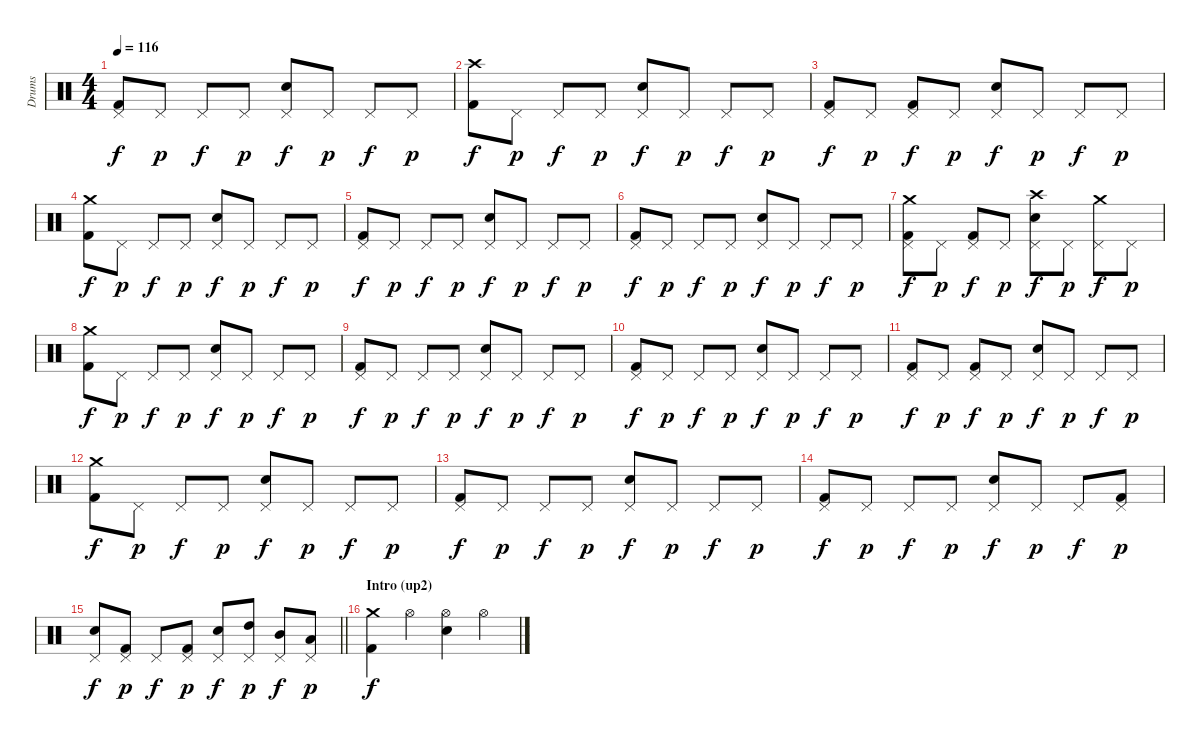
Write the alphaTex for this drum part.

\track ("Drums" "Drums") {instrument percussion}
\staff {score}
\articulation defaults
\ts (4 4)
\tempo 116
\clef neutral
\ks c
("Kick (hit) 2" "Pedal Hi-Hat (hit)").8{dy f} "Pedal Hi-Hat (hit)".8{dy p} "Pedal Hi-Hat (hit)".8{dy f} "Pedal Hi-Hat (hit)".8{dy p} ("Pedal Hi-Hat (hit)" "Snare (hit) 2").8{dy f} "Pedal Hi-Hat (hit)".8{dy p} "Pedal Hi-Hat (hit)".8{dy f} "Pedal Hi-Hat (hit)".8{dy p} |
("Kick (hit) 2" "Crash high (hit)").8{dy f} "Pedal Hi-Hat (hit)".8{dy p} "Pedal Hi-Hat (hit)".8{dy f} "Pedal Hi-Hat (hit)".8{dy p} ("Pedal Hi-Hat (hit)" "Snare (hit) 2").8{dy f} "Pedal Hi-Hat (hit)".8{dy p} "Pedal Hi-Hat (hit)".8{dy f} "Pedal Hi-Hat (hit)".8{dy p} |
("Kick (hit) 2" "Pedal Hi-Hat (hit)").8{dy f} "Pedal Hi-Hat (hit)".8{dy p} ("Kick (hit) 2" "Pedal Hi-Hat (hit)").8{dy f} "Pedal Hi-Hat (hit)".8{dy p} ("Pedal Hi-Hat (hit)" "Snare (hit) 2").8{dy f} "Pedal Hi-Hat (hit)".8{dy p} "Pedal Hi-Hat (hit)".8{dy f} "Pedal Hi-Hat (hit)".8{dy p} |
("Kick (hit) 2" "Crash medium (hit)").8{dy f} "Pedal Hi-Hat (hit)".8{dy p} "Pedal Hi-Hat (hit)".8{dy f} "Pedal Hi-Hat (hit)".8{dy p} ("Pedal Hi-Hat (hit)" "Snare (hit) 2").8{dy f} "Pedal Hi-Hat (hit)".8{dy p} "Pedal Hi-Hat (hit)".8{dy f} "Pedal Hi-Hat (hit)".8{dy p} |
("Kick (hit) 2" "Pedal Hi-Hat (hit)").8{dy f} "Pedal Hi-Hat (hit)".8{dy p} "Pedal Hi-Hat (hit)".8{dy f} "Pedal Hi-Hat (hit)".8{dy p} ("Pedal Hi-Hat (hit)" "Snare (hit) 2").8{dy f} "Pedal Hi-Hat (hit)".8{dy p} "Pedal Hi-Hat (hit)".8{dy f} "Pedal Hi-Hat (hit)".8{dy p} |
("Kick (hit) 2" "Pedal Hi-Hat (hit)").8{dy f} "Pedal Hi-Hat (hit)".8{dy p} "Pedal Hi-Hat (hit)".8{dy f} "Pedal Hi-Hat (hit)".8{dy p} ("Pedal Hi-Hat (hit)" "Snare (hit) 2").8{dy f} "Pedal Hi-Hat (hit)".8{dy p} "Pedal Hi-Hat (hit)".8{dy f} "Pedal Hi-Hat (hit)".8{dy p} |
("Kick (hit) 2" "Crash medium (hit)" "Pedal Hi-Hat (hit)").8{dy f} "Pedal Hi-Hat (hit)".8{dy p} ("Kick (hit) 2" "Pedal Hi-Hat (hit)").8{dy f} "Pedal Hi-Hat (hit)".8{dy p} ("Crash high (hit)" "Pedal Hi-Hat (hit)" "Snare (hit) 2").8{dy f} "Pedal Hi-Hat (hit)".8{dy p} ("Crash medium (hit)" "Pedal Hi-Hat (hit)").8{dy f} "Pedal Hi-Hat (hit)".8{dy p} |
("Kick (hit) 2" "Crash medium (hit)").8{dy f} "Pedal Hi-Hat (hit)".8{dy p} "Pedal Hi-Hat (hit)".8{dy f} "Pedal Hi-Hat (hit)".8{dy p} ("Pedal Hi-Hat (hit)" "Snare (hit) 2").8{dy f} "Pedal Hi-Hat (hit)".8{dy p} "Pedal Hi-Hat (hit)".8{dy f} "Pedal Hi-Hat (hit)".8{dy p} |
("Kick (hit) 2" "Pedal Hi-Hat (hit)").8{dy f} "Pedal Hi-Hat (hit)".8{dy p} "Pedal Hi-Hat (hit)".8{dy f} "Pedal Hi-Hat (hit)".8{dy p} ("Pedal Hi-Hat (hit)" "Snare (hit) 2").8{dy f} "Pedal Hi-Hat (hit)".8{dy p} "Pedal Hi-Hat (hit)".8{dy f} "Pedal Hi-Hat (hit)".8{dy p} |
("Kick (hit) 2" "Pedal Hi-Hat (hit)").8{dy f} "Pedal Hi-Hat (hit)".8{dy p} "Pedal Hi-Hat (hit)".8{dy f} "Pedal Hi-Hat (hit)".8{dy p} ("Pedal Hi-Hat (hit)" "Snare (hit) 2").8{dy f} "Pedal Hi-Hat (hit)".8{dy p} "Pedal Hi-Hat (hit)".8{dy f} "Pedal Hi-Hat (hit)".8{dy p} |
("Kick (hit) 2" "Pedal Hi-Hat (hit)").8{dy f} "Pedal Hi-Hat (hit)".8{dy p} ("Kick (hit) 2" "Pedal Hi-Hat (hit)").8{dy f} "Pedal Hi-Hat (hit)".8{dy p} ("Pedal Hi-Hat (hit)" "Snare (hit) 2").8{dy f} "Pedal Hi-Hat (hit)".8{dy p} "Pedal Hi-Hat (hit)".8{dy f} "Pedal Hi-Hat (hit)".8{dy p} |
("Kick (hit) 2" "Crash medium (hit)").8{dy f} "Pedal Hi-Hat (hit)".8{dy p} "Pedal Hi-Hat (hit)".8{dy f} "Pedal Hi-Hat (hit)".8{dy p} ("Pedal Hi-Hat (hit)" "Snare (hit) 2").8{dy f} "Pedal Hi-Hat (hit)".8{dy p} "Pedal Hi-Hat (hit)".8{dy f} "Pedal Hi-Hat (hit)".8{dy p} |
("Kick (hit) 2" "Pedal Hi-Hat (hit)").8{dy f} "Pedal Hi-Hat (hit)".8{dy p} "Pedal Hi-Hat (hit)".8{dy f} "Pedal Hi-Hat (hit)".8{dy p} ("Pedal Hi-Hat (hit)" "Snare (hit) 2").8{dy f} "Pedal Hi-Hat (hit)".8{dy p} "Pedal Hi-Hat (hit)".8{dy f} "Pedal Hi-Hat (hit)".8{dy p} |
("Kick (hit) 2" "Pedal Hi-Hat (hit)").8{dy f} "Pedal Hi-Hat (hit)".8{dy p} "Pedal Hi-Hat (hit)".8{dy f} "Pedal Hi-Hat (hit)".8{dy p} ("Pedal Hi-Hat (hit)" "Snare (hit) 2").8{dy f} "Pedal Hi-Hat (hit)".8{dy p} "Pedal Hi-Hat (hit)".8{dy f} ("Kick (hit) 2" "Pedal Hi-Hat (hit)").8{dy p} |
\barLineRight lightlight
("Pedal Hi-Hat (hit)" "Snare (hit) 2").8{dy f} ("Kick (hit) 2" "Pedal Hi-Hat (hit)").8{dy p} "Pedal Hi-Hat (hit)".8{dy f} ("Kick (hit) 2" "Pedal Hi-Hat (hit)").8{dy p} ("Pedal Hi-Hat (hit)" "Snare (hit) 2").8{dy f} ("High Tom (hit)" "Pedal Hi-Hat (hit)").8{dy p} ("Mid Tom (hit)" "Pedal Hi-Hat (hit)").8{dy f} ("Low Tom (hit)" "Pedal Hi-Hat (hit)").8{dy p} |
\section ("" "Intro (up2)")
("Kick (hit) 2" "Crash medium (hit)").4{dy f} "Hi-Hat (open)".4 ("Hi-Hat (open)" "Snare (hit) 2").4 "Hi-Hat (open)".4
